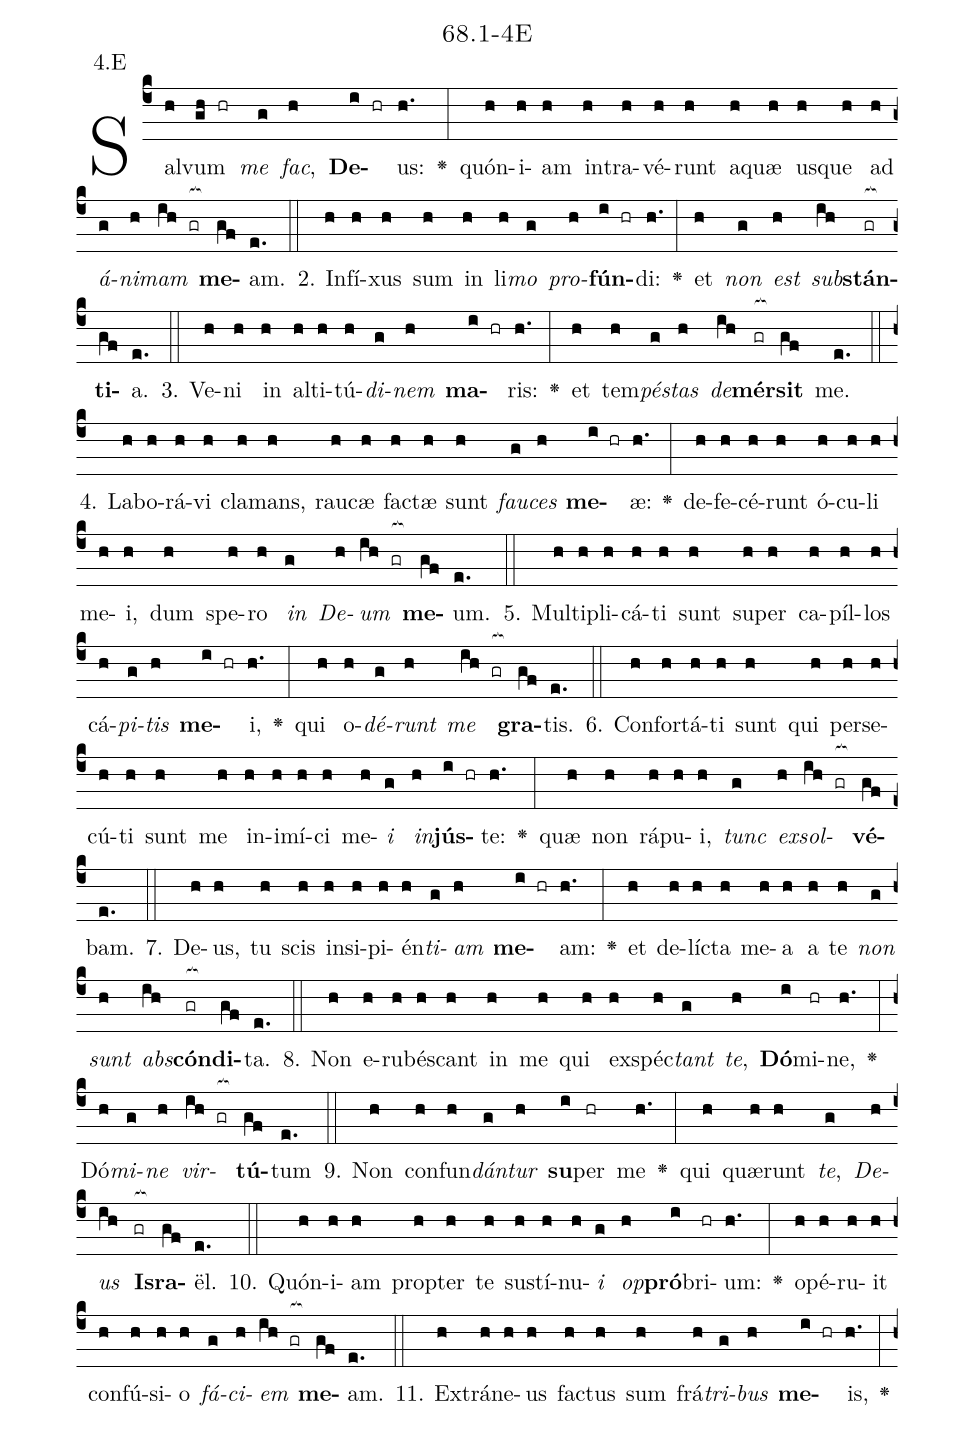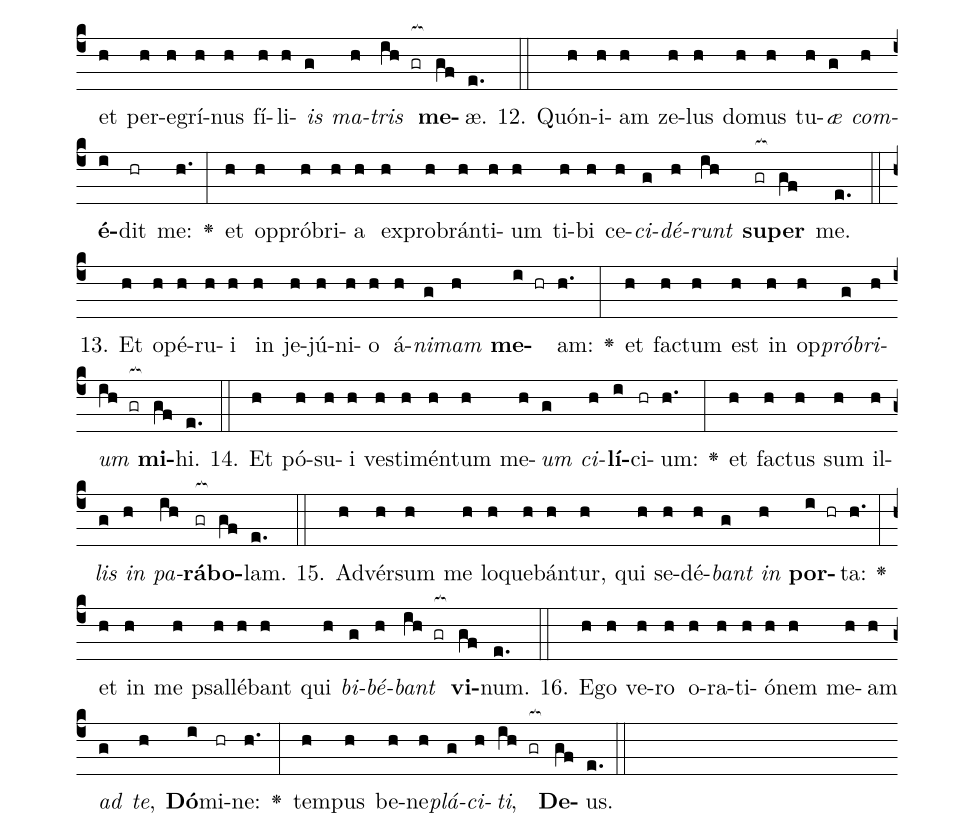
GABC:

name: 68.1-4E;
annotation: 4.E;
%%
(c4)Sal(h)vum(gh hr) <i>me</i>(g) <i>fac</i>,(h) <b>De</b>(i hr)us:(h.) <v>\greheightstar</v>(:) quón(h)i(h)am(h) in(h)tra(h)vé(h)runt(h) a(h)quæ(h) us(h)que(h) ad(h) <i>á</i>(g)<i>ni</i>(h)<i>mam</i>(ih gr[ocb:1{]) <b>me</b>(gf[ocb:0}])am.(e.) (::)
2. In(h)fí(h)xus(h) sum(h) in(h) li(h)<i>mo</i>(g) <i>pro</i>(h)<b>fún</b>(i hr)di:(h.) <v>\greheightstar</v>(:) et(h) <i>non</i>(g) <i>est</i>(h) <i>sub</i>(ih)<b>stán</b>(gr[ocb:1{])<b>ti</b>(gf[ocb:0}])a.(e.) (::)
3. Ve(h)ni(h) in(h) al(h)ti(h)tú(h)<i>di</i>(g)<i>nem</i>(h) <b>ma</b>(i hr)ris:(h.) <v>\greheightstar</v>(:) et(h) tem(h)<i>pés</i>(g)<i>tas</i>(h) <i>de</i>(ih)<b>mér</b>(gr[ocb:1{])<b>sit</b>(gf[ocb:0}]) me.(e.) (::)
4. La(h)bo(h)rá(h)vi(h) cla(h)mans,(h) rau(h)cæ(h) fac(h)tæ(h) sunt(h) <i>fau</i>(g)<i>ces</i>(h) <b>me</b>(i hr)æ:(h.) <v>\greheightstar</v>(:) de(h)fe(h)cé(h)runt(h) ó(h)cu(h)li(h) me(h)i,(h) dum(h) spe(h)ro(h) <i>in</i>(g) <i>De</i>(h)<i>um</i>(ih gr[ocb:1{]) <b>me</b>(gf[ocb:0}])um.(e.) (::)
5. Mul(h)ti(h)pli(h)cá(h)ti(h) sunt(h) su(h)per(h) ca(h)píl(h)los(h) cá(h)<i>pi</i>(g)<i>tis</i>(h) <b>me</b>(i hr)i,(h.) <v>\greheightstar</v>(:) qui(h) o(h)<i>dé</i>(g)<i>runt</i>(h) <i>me</i>(ih gr[ocb:1{]) <b>gra</b>(gf[ocb:0}])tis.(e.) (::)
6. Con(h)for(h)tá(h)ti(h) sunt(h) qui(h) per(h)se(h)cú(h)ti(h) sunt(h) me(h) in(h)i(h)mí(h)ci(h) me(h)<i>i</i>(g) <i>in</i>(h)<b>jús</b>(i hr)te:(h.) <v>\greheightstar</v>(:) quæ(h) non(h) rá(h)pu(h)i,(h) <i>tunc</i>(g) <i>ex</i>(h)<i>sol</i>(ih gr[ocb:1{])<b>vé</b>(gf[ocb:0}])bam.(e.) (::)
7. De(h)us,(h) tu(h) scis(h) in(h)si(h)pi(h)én(h)<i>ti</i>(g)<i>am</i>(h) <b>me</b>(i hr)am:(h.) <v>\greheightstar</v>(:) et(h) de(h)líc(h)ta(h) me(h)a(h) a(h) te(h) <i>non</i>(g) <i>sunt</i>(h) <i>abs</i>(ih)<b>cón</b>(gr[ocb:1{])<b>di</b>(gf[ocb:0}])ta.(e.) (::)
8. Non(h) e(h)ru(h)bés(h)cant(h) in(h) me(h) qui(h) ex(h)spéc(h)<i>tant</i>(g) <i>te</i>,(h) <b>Dó</b>(i)mi(hr)ne,(h.) <v>\greheightstar</v>(:) Dó(h)<i>mi</i>(g)<i>ne</i>(h) <i>vir</i>(ih gr[ocb:1{])<b>tú</b>(gf[ocb:0}])tum(e.) (::)
9. Non(h) con(h)fun(h)<i>dán</i>(g)<i>tur</i>(h) <b>su</b>(i)per(hr) me(h.) <v>\greheightstar</v>(:) qui(h) quæ(h)runt(h) <i>te</i>,(g) <i>De</i>(h)<i>us</i>(ih) <b>Is</b>(gr[ocb:1{])<b>ra</b>(gf[ocb:0}])ël.(e.) (::)
10. Quón(h)i(h)am(h) prop(h)ter(h) te(h) sus(h)tí(h)nu(h)<i>i</i>(g) <i>op</i>(h)<b>pró</b>(i)bri(hr)um:(h.) <v>\greheightstar</v>(:) o(h)pé(h)ru(h)it(h) con(h)fú(h)si(h)o(h) <i>fá</i>(g)<i>ci</i>(h)<i>em</i>(ih gr[ocb:1{]) <b>me</b>(gf[ocb:0}])am.(e.) (::)
11. Ex(h)trá(h)ne(h)us(h) fac(h)tus(h) sum(h) frá(h)<i>tri</i>(g)<i>bus</i>(h) <b>me</b>(i hr)is,(h.) <v>\greheightstar</v>(:) et(h) per(h)e(h)grí(h)nus(h) fí(h)li(h)<i>is</i>(g) <i>ma</i>(h)<i>tris</i>(ih gr[ocb:1{]) <b>me</b>(gf[ocb:0}])æ.(e.) (::)
12. Quón(h)i(h)am(h) ze(h)lus(h) do(h)mus(h) tu(h)<i>æ</i>(g) <i>com</i>(h)<b>é</b>(i)dit(hr) me:(h.) <v>\greheightstar</v>(:) et(h) op(h)pró(h)bri(h)a(h) ex(h)pro(h)brán(h)ti(h)um(h) ti(h)bi(h) ce(h)<i>ci</i>(g)<i>dé</i>(h)<i>runt</i>(ih) <b>su</b>(gr[ocb:1{])<b>per</b>(gf[ocb:0}]) me.(e.) (::)
13. Et(h) o(h)pé(h)ru(h)i(h) in(h) je(h)jú(h)ni(h)o(h) á(h)<i>ni</i>(g)<i>mam</i>(h) <b>me</b>(i hr)am:(h.) <v>\greheightstar</v>(:) et(h) fac(h)tum(h) est(h) in(h) op(h)<i>pró</i>(g)<i>bri</i>(h)<i>um</i>(ih gr[ocb:1{]) <b>mi</b>(gf[ocb:0}])hi.(e.) (::)
14. Et(h) pó(h)su(h)i(h) ves(h)ti(h)mén(h)tum(h) me(h)<i>um</i>(g) <i>ci</i>(h)<b>lí</b>(i)ci(hr)um:(h.) <v>\greheightstar</v>(:) et(h) fac(h)tus(h) sum(h) il(h)<i>lis</i>(g) <i>in</i>(h) <i>pa</i>(ih)<b>rá</b>(gr[ocb:1{])<b>bo</b>(gf[ocb:0}])lam.(e.) (::)
15. Ad(h)vér(h)sum(h) me(h) lo(h)que(h)bán(h)tur,(h) qui(h) se(h)dé(h)<i>bant</i>(g) <i>in</i>(h) <b>por</b>(i hr)ta:(h.) <v>\greheightstar</v>(:) et(h) in(h) me(h) psal(h)lé(h)bant(h) qui(h) <i>bi</i>(g)<i>bé</i>(h)<i>bant</i>(ih gr[ocb:1{]) <b>vi</b>(gf[ocb:0}])num.(e.) (::)
16. E(h)go(h) ve(h)ro(h) o(h)ra(h)ti(h)ó(h)nem(h) me(h)am(h) <i>ad</i>(g) <i>te</i>,(h) <b>Dó</b>(i)mi(hr)ne:(h.) <v>\greheightstar</v>(:) tem(h)pus(h) be(h)ne(h)<i>plá</i>(g)<i>ci</i>(h)<i>ti</i>,(ih gr[ocb:1{]) <b>De</b>(gf[ocb:0}])us.(e.) (::)
